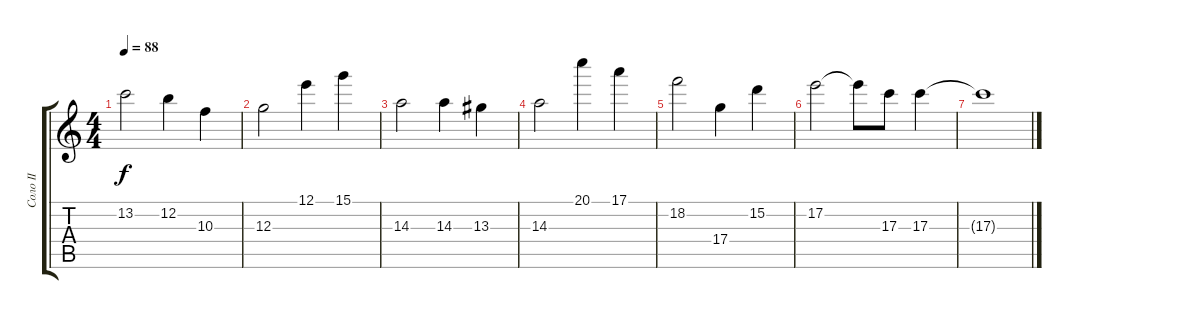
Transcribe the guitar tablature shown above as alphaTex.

\track ("Соло II" "Соло II") {instrument distortionguitar}
\staff {score tabs}
\tuning (E4 B3 G3 D3 A2 E2) {hide}
\ts (4 4)
\tempo 88
\clef g2
\ks c
13.2.2{dy f} 12.2.4 10.3.4 |
12.3.2 12.1.4 15.1.4 |
14.3.2 14.3.4 13.3.4 |
14.3.2 20.1.4 17.1.4 |
18.2.2 17.4.4 15.2.4 |
17.2.2 17.2{t}.8 17.3.8 17.3.4{volume 5} |
17.3{t}.1
